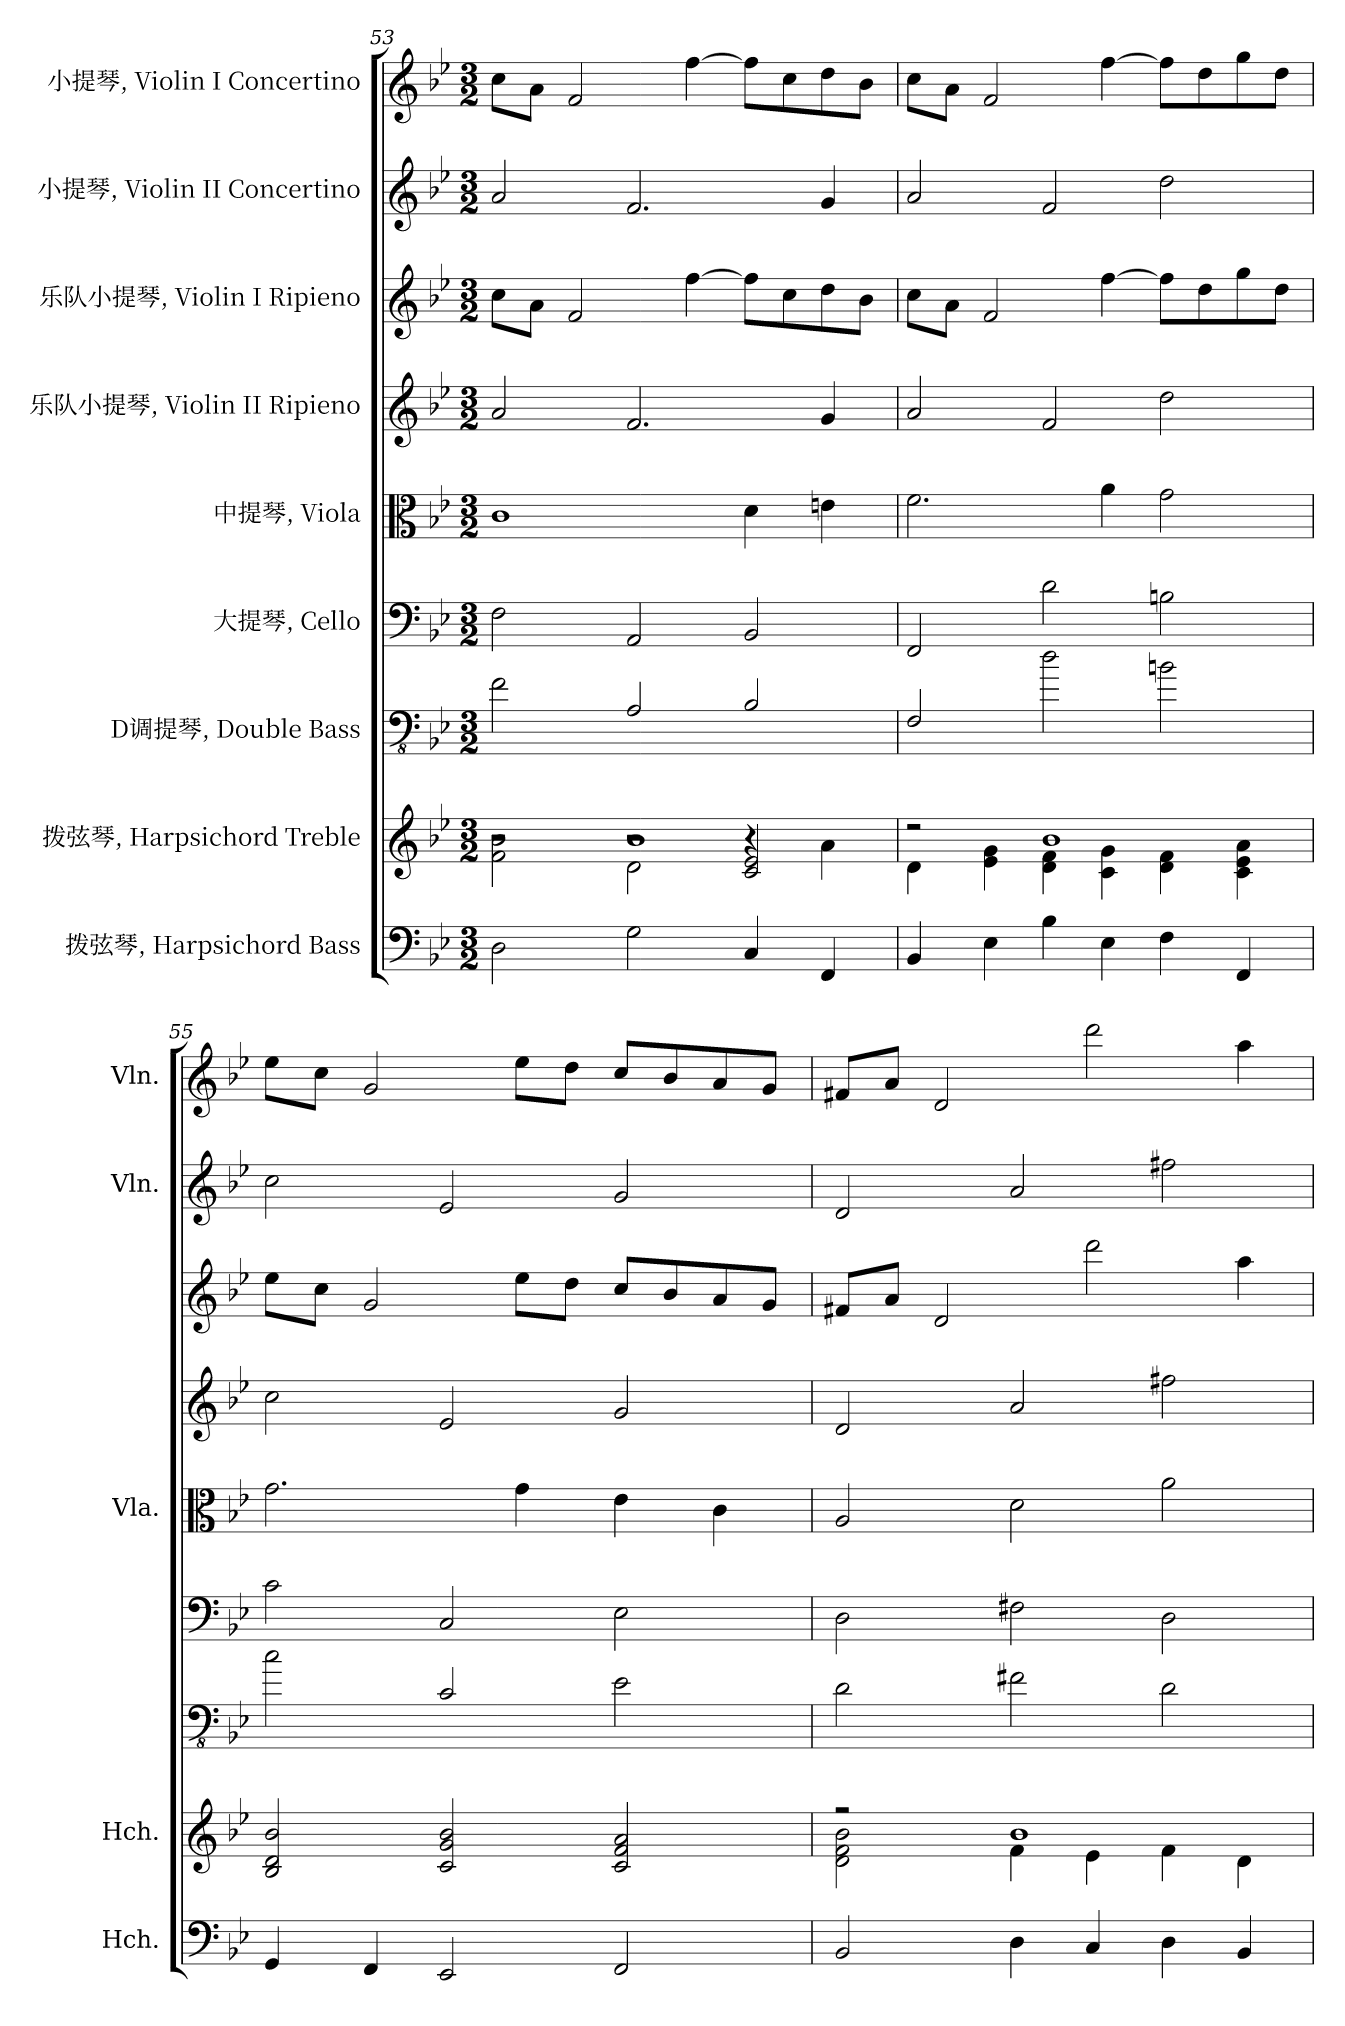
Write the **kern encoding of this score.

**kern	**kern	**kern	**kern	**kern	**kern	**kern	**kern	**kern
*part9	*part8	*part7	*part6	*part5	*part4	*part3	*part2	*part1
*staff9	*staff8	*staff7	*staff6	*staff5	*staff4	*staff3	*staff2	*staff1
*I"拨弦琴, Harpsichord Bass	*I"拨弦琴, Harpsichord Treble	*I"D调提琴, Double Bass	*I"大提琴, Cello	*I"中提琴, Viola	*I"乐队小提琴, Violin II Ripieno	*I"乐队小提琴, Violin  I Ripieno	*I"小提琴, Violin II Concertino	*I"小提琴, Violin  I Concertino
*I'Hch.	*I'Hch.	*	*	*I'Vla.	*	*	*I'Vln.	*I'Vln.
*clefF4	*clefG2	*clefFv4	*clefF4	*clefC3	*clefG2	*clefG2	*clefG2	*clefG2
*	*	*ITrd7c12	*	*	*	*	*	*
*k[b-e-]	*k[b-e-]	*k[b-e-]	*k[b-e-]	*k[b-e-]	*k[b-e-]	*k[b-e-]	*k[b-e-]	*k[b-e-]
*M3/2	*M3/2	*M3/2	*M3/2	*M3/2	*M3/2	*M3/2	*M3/2	*M3/2
=53	=53	=53	=53	=53	=53	=53	=53	=53
*	*^	*	*	*	*	*	*	*
*	*	*^	*	*	*	*	*	*	*
2D\	2r	2f\ 2b-\	2r	2FF\	2F\	1c	2a/	8cc\L	2a/	8cc\L
.	.	.	.	.	.	.	.	8a\J	.	8a\J
.	.	.	.	.	.	.	.	2f/	.	2f/
2G\	1b-	2d\	2r	2AAA/	2AA/	.	2.f/	.	2.f/	.
.	.	.	.	.	.	.	.	[4ff\	.	[4ff\
4C/	.	4r	2c/ 2e-/	2BBB-/	2BB-/	4d\	.	8ff\L]	.	8ff\L]
.	.	.	.	.	.	.	.	8cc\	.	8cc\
4FF/	.	4a\	.	.	.	4en\	4g/	8dd\	4g/	8dd\
.	.	.	.	.	.	.	.	8b-\J	.	8b-\J
*	*	*v	*v	*	*	*	*	*	*	*
!!LO:PB:g=z
=54	=54	=54	=54	=54	=54	=54	=54	=54	=54
4BB-/	2r	4d\	2FFF/	2FF/	2.f\	2a/	8cc\L	2a/	8cc\L
.	.	.	.	.	.	.	8a\J	.	8a\J
4E-\	.	4e-\ 4g\	.	.	.	.	2f/	.	2f/
4B-\	1b-	4d\ 4f\	2D\	2d\	.	2f/	.	2f/	.
4E-\	.	4c\ 4g\	.	.	4a\	.	[4ff\	.	[4ff\
4F\	.	4d\ 4f\	2BBn\	2Bn\	2g\	2dd\	8ff\L]	2dd\	8ff\L]
.	.	.	.	.	.	.	8dd\	.	8dd\
4FF/	.	4c\ 4e-\ 4a\	.	.	.	.	8gg\	.	8gg\
.	.	.	.	.	.	.	8dd\J	.	8dd\J
*	*v	*v	*	*	*	*	*	*	*
=55	=55	=55	=55	=55	=55	=55	=55	=55
4GG/	2B-/ 2d/ 2b-/	2C\	2c\	2.g\	2cc\	8ee-\L	2cc\	8ee-\L
.	.	.	.	.	.	8cc\J	.	8cc\J
4FF/	.	.	.	.	.	2g/	.	2g/
2EE-/	2c/ 2g/ 2b-/	2CC/	2C/	.	2e-/	.	2e-/	.
.	.	.	.	4g\	.	8ee-\L	.	8ee-\L
.	.	.	.	.	.	8dd\J	.	8dd\J
2FF/	2c/ 2f/ 2a/	2EE-\	2E-\	4e-\	2g/	8cc/L	2g/	8cc/L
.	.	.	.	.	.	8b-/	.	8b-/
.	.	.	.	4c\	.	8a/	.	8a/
.	.	.	.	.	.	8g/J	.	8g/J
=56	=56	=56	=56	=56	=56	=56	=56	=56
*	*^	*	*	*	*	*	*	*
2BB-/	2r	2d\ 2f\ 2b-\	2DD\	2D\	2A/	2d/	8f#X/L	2d/	8f#X/L
.	.	.	.	.	.	.	8a/J	.	8a/J
.	.	.	.	.	.	.	2d/	.	2d/
4D\	1b-	4f\	2FF#X\	2F#X\	2d\	2a/	.	2a/	.
4C/	.	4e-\	.	.	.	.	2ddd\	.	2ddd\
4D\	.	4f\	2DD\	2D\	2a\	2ff#X\	.	2ff#X\	.
4BB-/	.	4d\	.	.	.	.	4aa\	.	4aa\
*	*v	*v	*	*	*	*	*	*	*
=	=	=	=	=	=	=	=	=
*-	*-	*-	*-	*-	*-	*-	*-	*-
